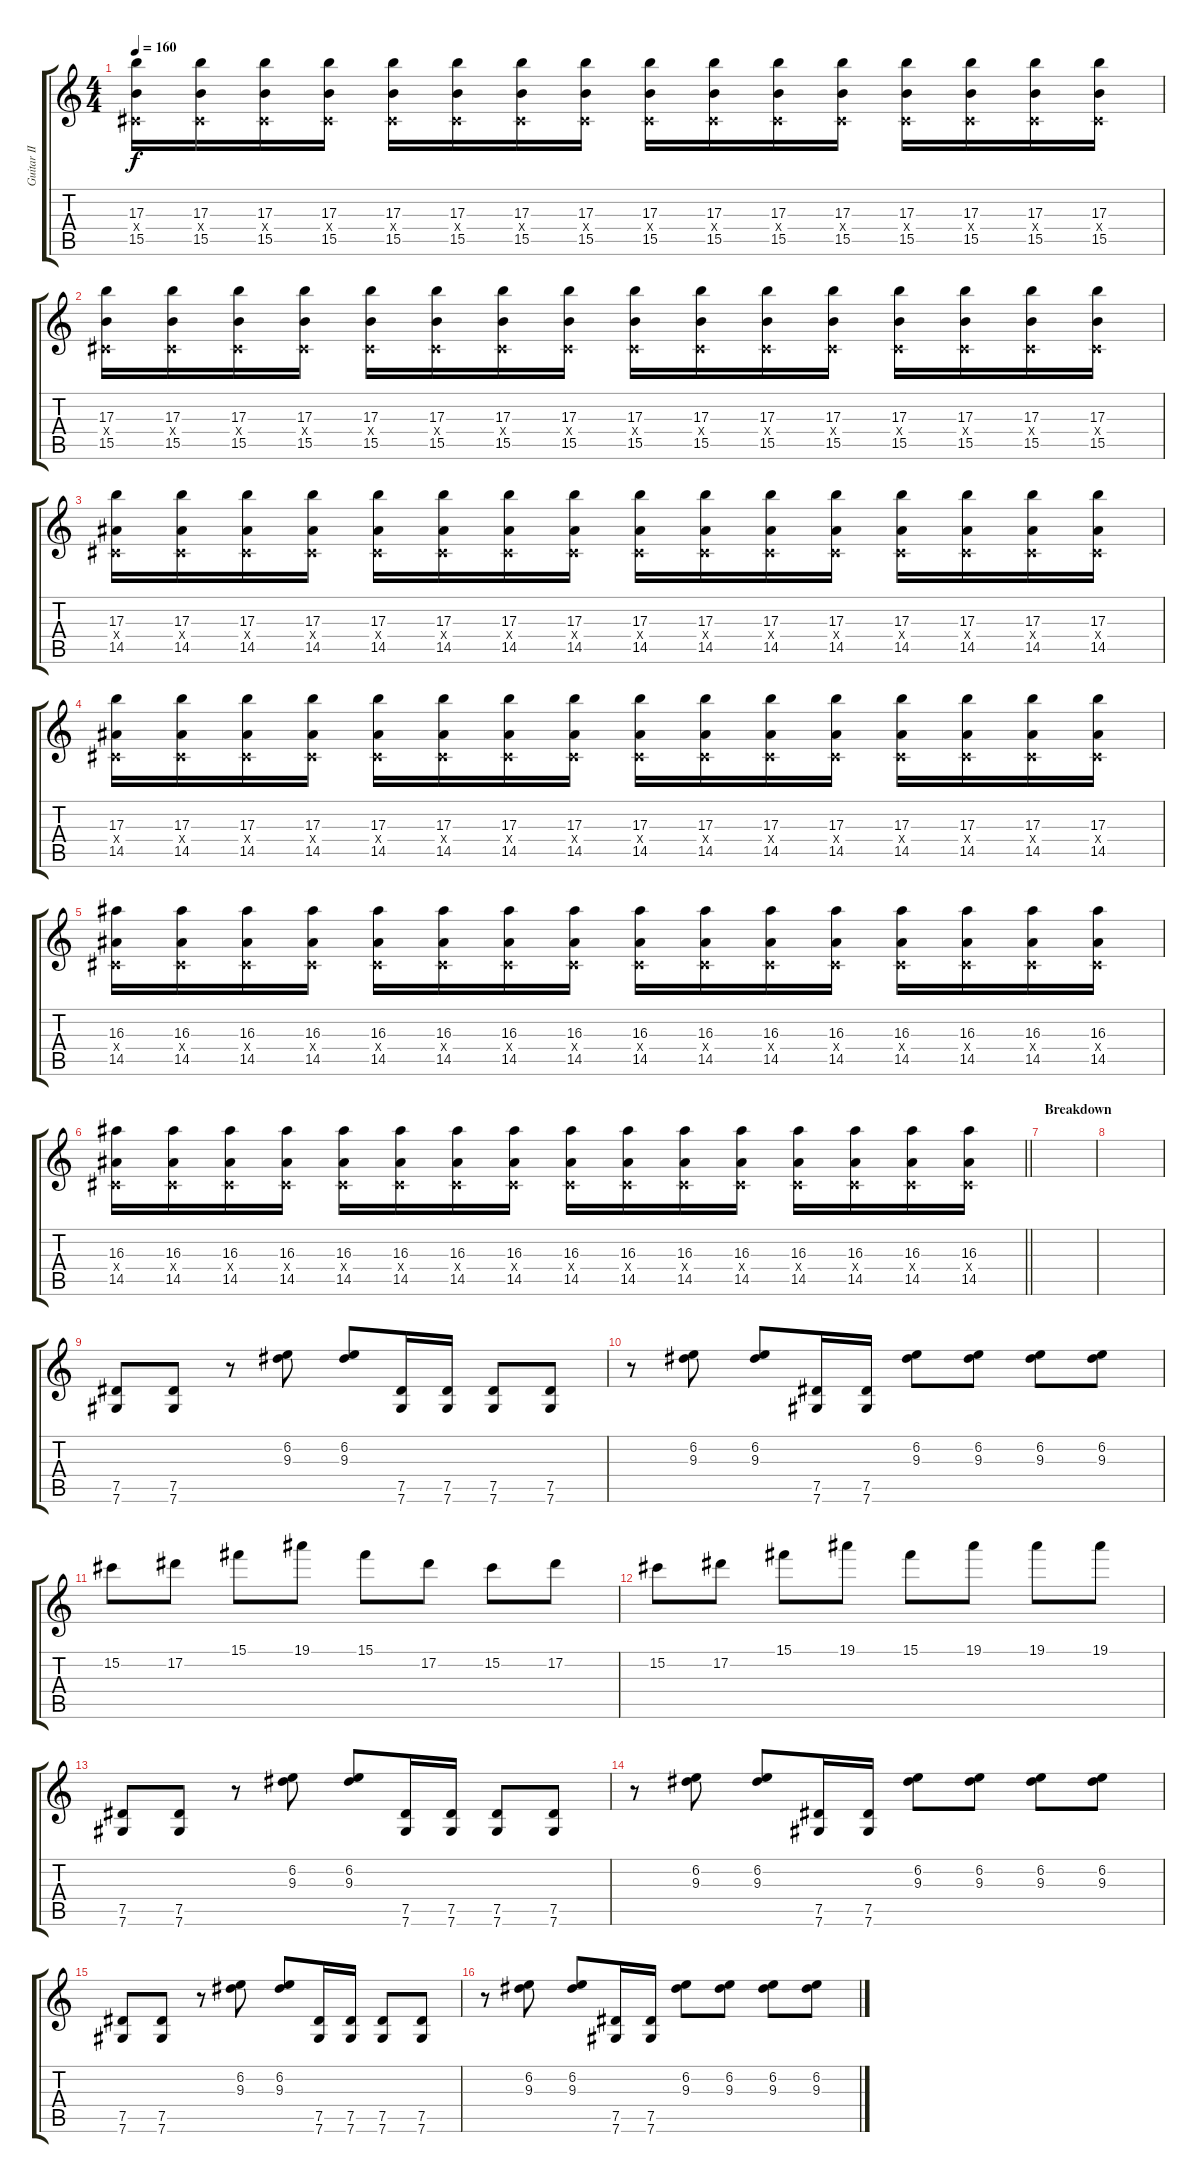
\track ("Guitar II" "Guitar II") {instrument distortionguitar}
\staff {score tabs}
\tuning (Eb4 Bb3 Gb3 Db3 Ab2 Db2) {hide}
\ts (4 4)
\tempo 160
\clef g2
\ks c
(17.3 0.4{x} 15.5).16{dy f} (17.3 0.4{x} 15.5).16 (17.3 0.4{x} 15.5).16 (17.3 0.4{x} 15.5).16 (17.3 0.4{x} 15.5).16 (17.3 0.4{x} 15.5).16 (17.3 0.4{x} 15.5).16 (17.3 0.4{x} 15.5).16 (17.3 0.4{x} 15.5).16 (17.3 0.4{x} 15.5).16 (17.3 0.4{x} 15.5).16 (17.3 0.4{x} 15.5).16 (17.3 0.4{x} 15.5).16 (17.3 0.4{x} 15.5).16 (17.3 0.4{x} 15.5).16 (17.3 0.4{x} 15.5).16 |
(17.3 0.4{x} 15.5).16 (17.3 0.4{x} 15.5).16 (17.3 0.4{x} 15.5).16 (17.3 0.4{x} 15.5).16 (17.3 0.4{x} 15.5).16 (17.3 0.4{x} 15.5).16 (17.3 0.4{x} 15.5).16 (17.3 0.4{x} 15.5).16 (17.3 0.4{x} 15.5).16 (17.3 0.4{x} 15.5).16 (17.3 0.4{x} 15.5).16 (17.3 0.4{x} 15.5).16 (17.3 0.4{x} 15.5).16 (17.3 0.4{x} 15.5).16 (17.3 0.4{x} 15.5).16 (17.3 0.4{x} 15.5).16 |
(17.3 0.4{x} 14.5).16 (17.3 0.4{x} 14.5).16 (17.3 0.4{x} 14.5).16 (17.3 0.4{x} 14.5).16 (17.3 0.4{x} 14.5).16 (17.3 0.4{x} 14.5).16 (17.3 0.4{x} 14.5).16 (17.3 0.4{x} 14.5).16 (17.3 0.4{x} 14.5).16 (17.3 0.4{x} 14.5).16 (17.3 0.4{x} 14.5).16 (17.3 0.4{x} 14.5).16 (17.3 0.4{x} 14.5).16 (17.3 0.4{x} 14.5).16 (17.3 0.4{x} 14.5).16 (17.3 0.4{x} 14.5).16 |
(17.3 0.4{x} 14.5).16 (17.3 0.4{x} 14.5).16 (17.3 0.4{x} 14.5).16 (17.3 0.4{x} 14.5).16 (17.3 0.4{x} 14.5).16 (17.3 0.4{x} 14.5).16 (17.3 0.4{x} 14.5).16 (17.3 0.4{x} 14.5).16 (17.3 0.4{x} 14.5).16 (17.3 0.4{x} 14.5).16 (17.3 0.4{x} 14.5).16 (17.3 0.4{x} 14.5).16 (17.3 0.4{x} 14.5).16 (17.3 0.4{x} 14.5).16 (17.3 0.4{x} 14.5).16 (17.3 0.4{x} 14.5).16 |
(16.3 0.4{x} 14.5).16 (16.3 0.4{x} 14.5).16 (16.3 0.4{x} 14.5).16 (16.3 0.4{x} 14.5).16 (16.3 0.4{x} 14.5).16 (16.3 0.4{x} 14.5).16 (16.3 0.4{x} 14.5).16 (16.3 0.4{x} 14.5).16 (16.3 0.4{x} 14.5).16 (16.3 0.4{x} 14.5).16 (16.3 0.4{x} 14.5).16 (16.3 0.4{x} 14.5).16 (16.3 0.4{x} 14.5).16 (16.3 0.4{x} 14.5).16 (16.3 0.4{x} 14.5).16 (16.3 0.4{x} 14.5).16 |
\barLineRight lightlight
(16.3 0.4{x} 14.5).16 (16.3 0.4{x} 14.5).16 (16.3 0.4{x} 14.5).16 (16.3 0.4{x} 14.5).16 (16.3 0.4{x} 14.5).16 (16.3 0.4{x} 14.5).16 (16.3 0.4{x} 14.5).16 (16.3 0.4{x} 14.5).16 (16.3 0.4{x} 14.5).16 (16.3 0.4{x} 14.5).16 (16.3 0.4{x} 14.5).16 (16.3 0.4{x} 14.5).16 (16.3 0.4{x} 14.5).16 (16.3 0.4{x} 14.5).16 (16.3 0.4{x} 14.5).16 (16.3 0.4{x} 14.5).16 |
\section ("" "Breakdown")
|
|
(7.5 7.6).8 (7.5 7.6).8 r.8 (6.2 9.3).8 (6.2 9.3).8 (7.5 7.6).16 (7.5 7.6).16 (7.5 7.6).8 (7.5 7.6).8 |
r.8 (6.2 9.3).8 (6.2 9.3).8 (7.5 7.6).16 (7.5 7.6).16 (6.2 9.3).8 (6.2 9.3).8 (6.2 9.3).8 (6.2 9.3).8 |
15.2.8 17.2.8 15.1.8 19.1.8 15.1.8 17.2.8 15.2.8 17.2.8 |
15.2.8 17.2.8 15.1.8 19.1.8 15.1.8 19.1.8 19.1.8 19.1.8 |
(7.5 7.6).8 (7.5 7.6).8 r.8 (6.2 9.3).8 (6.2 9.3).8 (7.5 7.6).16 (7.5 7.6).16 (7.5 7.6).8 (7.5 7.6).8 |
r.8 (6.2 9.3).8 (6.2 9.3).8 (7.5 7.6).16 (7.5 7.6).16 (6.2 9.3).8 (6.2 9.3).8 (6.2 9.3).8 (6.2 9.3).8 |
(7.5 7.6).8 (7.5 7.6).8 r.8 (6.2 9.3).8 (6.2 9.3).8 (7.5 7.6).16 (7.5 7.6).16 (7.5 7.6).8 (7.5 7.6).8 |
r.8 (6.2 9.3).8 (6.2 9.3).8 (7.5 7.6).16 (7.5 7.6).16 (6.2 9.3).8 (6.2 9.3).8 (6.2 9.3).8 (6.2 9.3).8
